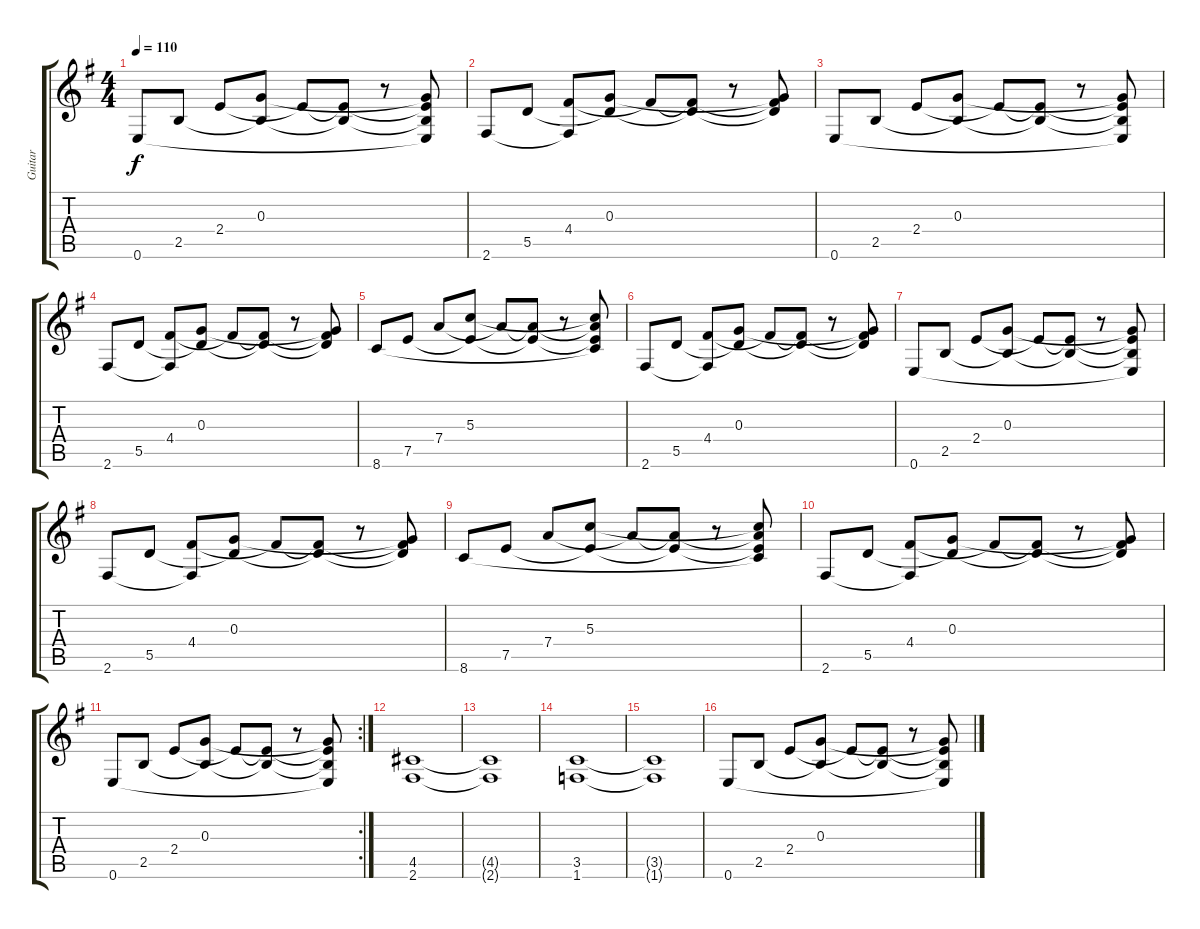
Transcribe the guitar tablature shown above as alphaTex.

\track ("Guitar" "Guitar") {instrument distortionguitar}
\staff {score tabs}
\tuning (E4 B3 G3 D3 A2 E2) {hide}
\ts (4 4)
\tempo 110
\clef g2
\ks eminor
0.6.8{dy f} 2.5.8 2.4.8 (0.3 2.5{t}).8 2.4{t}.8 (2.4{t} 2.5{t}).8 r.8 (0.3{t} 2.4{t} 2.5{t} 0.6{t}).8 |
2.6.8 5.5.8 (4.4 2.6{t}).8 (0.3 5.5{t}).8 4.4{t}.8 (4.4{t} 5.5{t}).8 r.8 (0.3{t} 4.4{t} 5.5{t}).8 |
0.6.8 2.5.8 2.4.8 (0.3 2.5{t}).8 2.4{t}.8 (2.4{t} 2.5{t}).8 r.8 (0.3{t} 2.4{t} 2.5{t} 0.6{t}).8 |
2.6.8 5.5.8 (4.4 2.6{t}).8 (0.3 5.5{t}).8 4.4{t}.8 (4.4{t} 5.5{t}).8 r.8 (0.3{t} 4.4{t} 5.5{t}).8 |
8.6.8 7.5.8 7.4.8 (5.3 7.5{t}).8 7.4{t}.8 (7.4{t} 7.5{t}).8 r.8 (5.3{t} 7.4{t} 7.5{t} 8.6{t}).8 |
2.6.8 5.5.8 (4.4 2.6{t}).8 (0.3 5.5{t}).8 4.4{t}.8 (4.4{t} 5.5{t}).8 r.8 (0.3{t} 4.4{t} 5.5{t}).8 |
0.6.8 2.5.8 2.4.8 (0.3 2.5{t}).8 2.4{t}.8 (2.4{t} 2.5{t}).8 r.8 (0.3{t} 2.4{t} 2.5{t} 0.6{t}).8 |
2.6.8 5.5.8 (4.4 2.6{t}).8 (0.3 5.5{t}).8 4.4{t}.8 (4.4{t} 5.5{t}).8 r.8 (0.3{t} 4.4{t} 5.5{t}).8 |
8.6.8 7.5.8 7.4.8 (5.3 7.5{t}).8 7.4{t}.8 (7.4{t} 7.5{t}).8 r.8 (5.3{t} 7.4{t} 7.5{t} 8.6{t}).8 |
2.6.8 5.5.8 (4.4 2.6{t}).8 (0.3 5.5{t}).8 4.4{t}.8 (4.4{t} 5.5{t}).8 r.8 (0.3{t} 4.4{t} 5.5{t}).8 |
\rc 2
0.6.8 2.5.8 2.4.8 (0.3 2.5{t}).8 2.4{t}.8 (2.4{t} 2.5{t}).8 r.8 (0.3{t} 2.4{t} 2.5{t} 0.6{t}).8 |
(4.5 2.6).1 |
(4.5{t} 2.6{t}).1 |
(3.5 1.6).1 |
(3.5{t} 1.6{t}).1 |
0.6.8 2.5.8 2.4.8 (0.3 2.5{t}).8 2.4{t}.8 (2.4{t} 2.5{t}).8 r.8 (0.3{t} 2.4{t} 2.5{t} 0.6{t}).8
